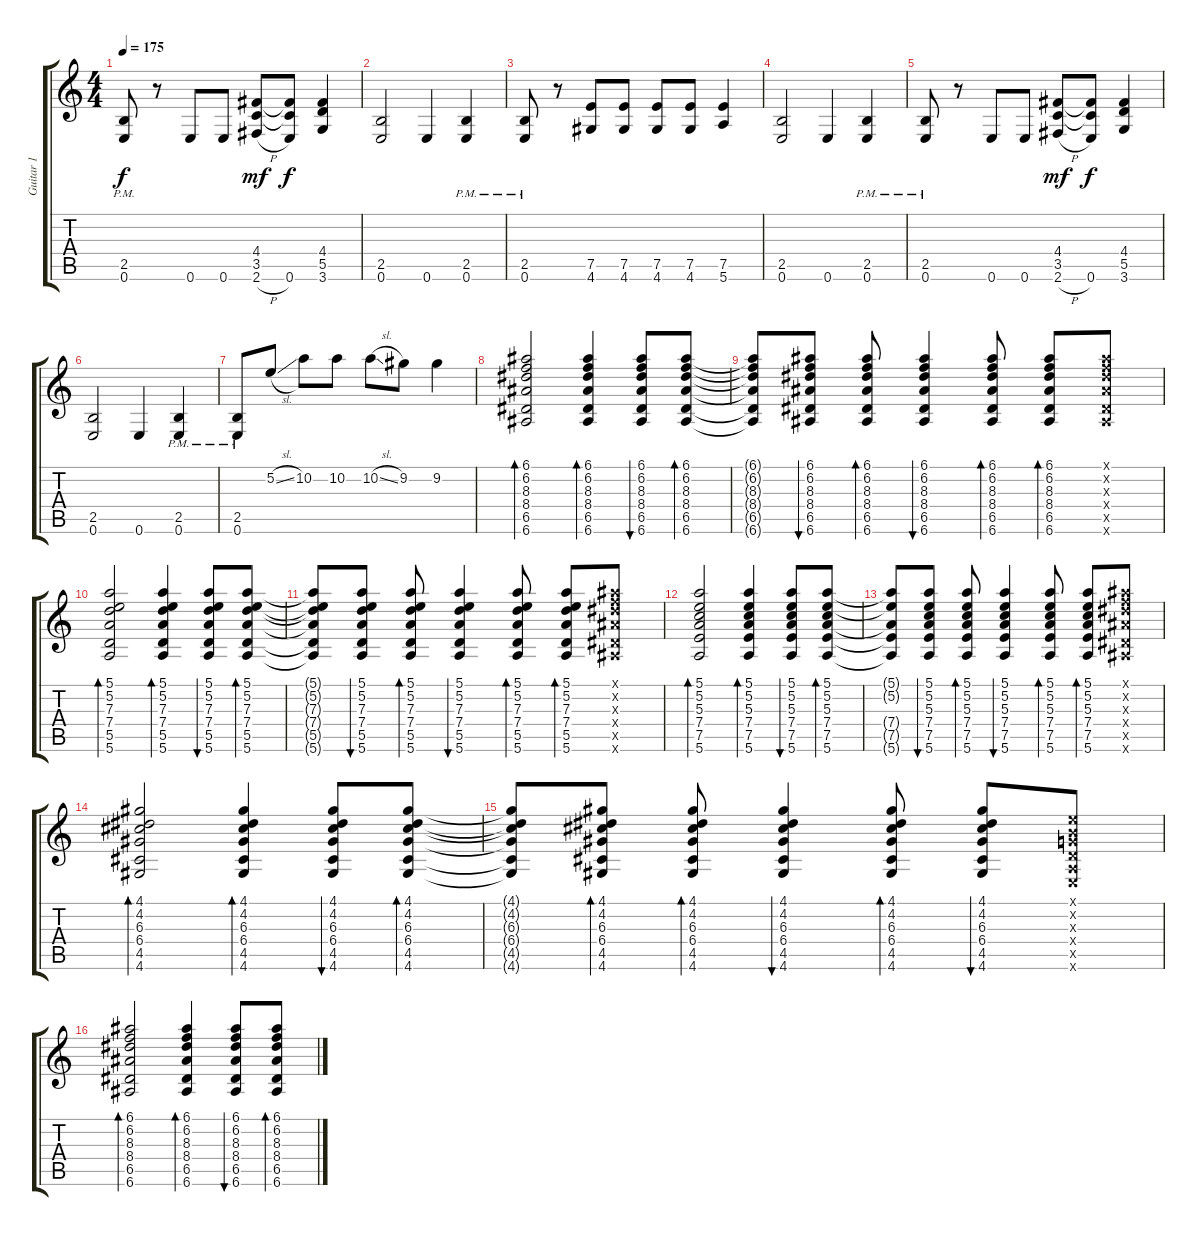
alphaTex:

\track ("Guitar 1" "Guitar 1") {instrument distortionguitar}
\staff {score tabs}
\tuning (E4 B3 G3 D3 A2 E2) {hide}
\ts (4 4)
\tempo 175
\clef g2
\ks c
(2.5{pm} 0.6).8{dy f} r.8 0.6.8 0.6.8 (4.4 3.5 2.6{h}).8{dy mf} (4.4{t} 3.5{t} 0.6).8{dy f} (4.4 5.5 3.6).4 |
(2.5 0.6).2 0.6.4 (2.5{pm} 0.6).4 |
(2.5{pm} 0.6).8 r.8 (7.5 4.6).8 (7.5 4.6).8 (7.5 4.6).8 (7.5 4.6).8 (7.5 5.6).4 |
(2.5 0.6).2 0.6.4 (2.5{pm} 0.6).4 |
(2.5{pm} 0.6).8 r.8 0.6.8 0.6.8 (4.4 3.5 2.6{h}).8{dy mf} (4.4{t} 3.5{t} 0.6).8{dy f} (4.4 5.5 3.6).4 |
(2.5 0.6).2 0.6.4 (2.5{pm} 0.6).4 |
(2.5{pm} 0.6).8 5.2{sl}.8 10.2.8 10.2.8 10.2{sl}.8 9.2.8 9.2.4 |
(6.1 6.2 8.3 8.4 6.5 6.6).2{bd 60} (6.1 6.2 8.3 8.4 6.5 6.6).4{bd 60} (6.1 6.2 8.3 8.4 6.5 6.6).8{bu 60} (6.1 6.2 8.3 8.4 6.5 6.6).8{bd 60} |
(6.1{t} 6.2{t} 8.3{t} 8.4{t} 6.5{t} 6.6{t}).8 (6.1 6.2 8.3 8.4 6.5 6.6).8{bu 60} (6.1 6.2 8.3 8.4 6.5 6.6).8{bd 60} (6.1 6.2 8.3 8.4 6.5 6.6).4{bu 60} (6.1 6.2 8.3 8.4 6.5 6.6).8{bd 60} (6.1 6.2 8.3 8.4 6.5 6.6).8{bd 60} (6.1{x} 6.2{x} 8.3{x} 8.4{x} 6.5{x} 6.6{x}).8 |
(5.1 5.2 7.3 7.4 5.5 5.6).2{bd 60} (5.1 5.2 7.3 7.4 5.5 5.6).4{bd 60} (5.1 5.2 7.3 7.4 5.5 5.6).8{bu 60} (5.1 5.2 7.3 7.4 5.5 5.6).8{bd 60} |
(5.1{t} 5.2{t} 7.3{t} 7.4{t} 5.5{t} 5.6{t}).8 (5.1 5.2 7.3 7.4 5.5 5.6).8{bu 60} (5.1 5.2 7.3 7.4 5.5 5.6).8{bd 60} (5.1 5.2 7.3 7.4 5.5 5.6).4{bu 60} (5.1 5.2 7.3 7.4 5.5 5.6).8{bd 60} (5.1 5.2 7.3 7.4 5.5 5.6).8{bd 60} (6.1{x} 6.2{x} 8.3{x} 8.4{x} 6.5{x} 6.6{x}).8 |
(5.1 5.2 5.3 7.4 7.5 5.6).2{bd 60} (5.1 5.2 5.3 7.4 7.5 5.6).4{bd 60} (5.1 5.2 5.3 7.4 7.5 5.6).8{bu 60} (5.1 5.2 5.3 7.4 7.5 5.6).8{bd 60} |
(5.1{t} 5.2{t} 7.4{t} 7.5{t} 5.6{t}).8 (5.1 5.2 5.3 7.4 7.5 5.6).8{bu 60} (5.1 5.2 5.3 7.4 7.5 5.6).8{bd 60} (5.1 5.2 5.3 7.4 7.5 5.6).4{bu 60} (5.1 5.2 5.3 7.4 7.5 5.6).8{bd 60} (5.1 5.2 5.3 7.4 7.5 5.6).8{bd 60} (6.1{x} 6.2{x} 8.3{x} 8.4{x} 6.5{x} 6.6{x}).8 |
(4.1 4.2 6.3 6.4 4.5 4.6).2{bd 60} (4.1 4.2 6.3 6.4 4.5 4.6).4{bd 60} (4.1 4.2 6.3 6.4 4.5 4.6).8{bu 60} (4.1 4.2 6.3 6.4 4.5 4.6).8{bd 60} |
(4.1{t} 4.2{t} 6.3{t} 6.4{t} 4.5{t} 4.6{t}).8 (4.1 4.2 6.3 6.4 4.5 4.6).8{bd 60} (4.1 4.2 6.3 6.4 4.5 4.6).8{bd 60} (4.1 4.2 6.3 6.4 4.5 4.6).4{bu 60} (4.1 4.2 6.3 6.4 4.5 4.6).8{bd 60} (4.1 4.2 6.3 6.4 4.5 4.6).8{bu 60} (0.1{x} 0.2{x} 0.3{x} 0.4{x} 0.5{x} 0.6{x}).8 |
(6.1 6.2 8.3 8.4 6.5 6.6).2{bd 60} (6.1 6.2 8.3 8.4 6.5 6.6).4{bd 60} (6.1 6.2 8.3 8.4 6.5 6.6).8{bu 60} (6.1 6.2 8.3 8.4 6.5 6.6).8{bd 60}
